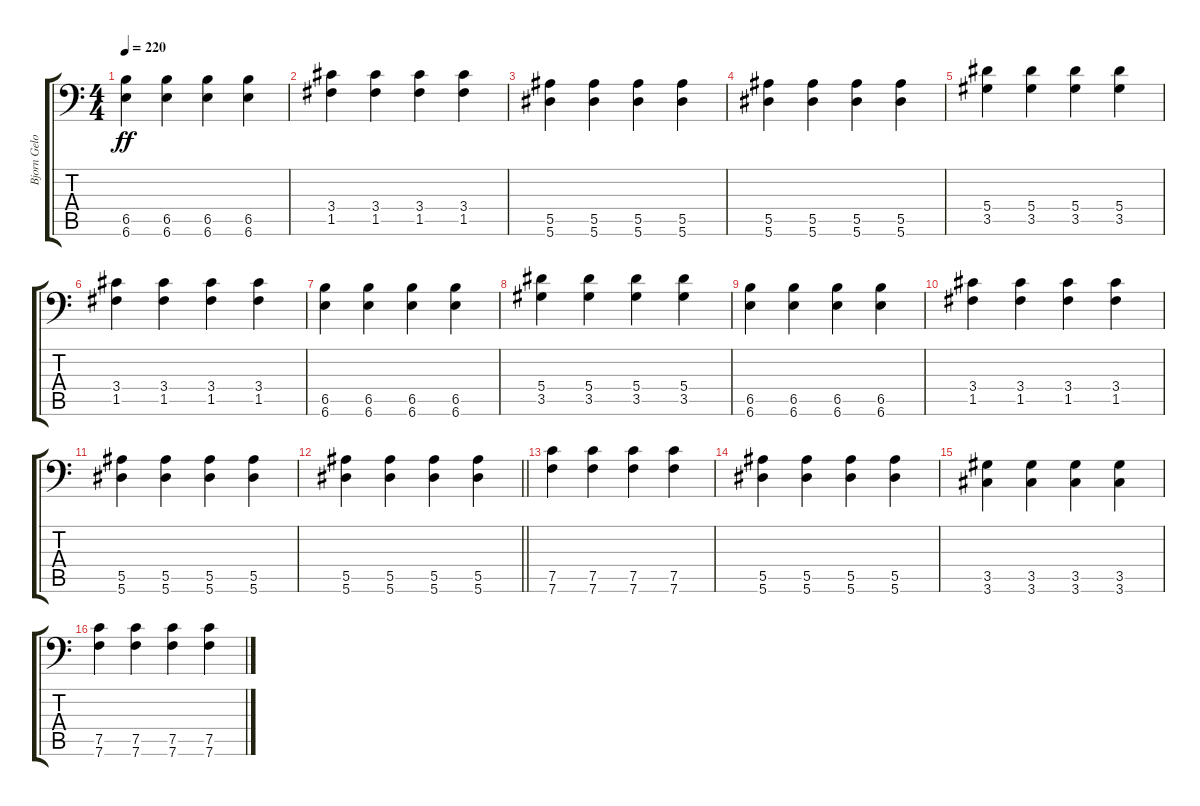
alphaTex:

\track ("Bjorn Gelotte" "Bjorn Gelo") {instrument distortionguitar}
\staff {score tabs}
\tuning (C4 G3 Eb3 Bb2 F2 Bb1) {hide}
\ts (4 4)
\tempo 220
\clef f4
\ks c
(6.5 6.6).4{dy ff} (6.5 6.6).4 (6.5 6.6).4 (6.5 6.6).4 |
(3.4 1.5).4 (3.4 1.5).4 (3.4 1.5).4 (3.4 1.5).4 |
(5.5 5.6).4 (5.5 5.6).4 (5.5 5.6).4 (5.5 5.6).4 |
(5.5 5.6).4 (5.5 5.6).4 (5.5 5.6).4 (5.5 5.6).4 |
(5.4 3.5).4 (5.4 3.5).4 (5.4 3.5).4 (5.4 3.5).4 |
(3.4 1.5).4 (3.4 1.5).4 (3.4 1.5).4 (3.4 1.5).4 |
(6.5 6.6).4 (6.5 6.6).4 (6.5 6.6).4 (6.5 6.6).4 |
(5.4 3.5).4 (5.4 3.5).4 (5.4 3.5).4 (5.4 3.5).4 |
(6.5 6.6).4 (6.5 6.6).4 (6.5 6.6).4 (6.5 6.6).4 |
(3.4 1.5).4 (3.4 1.5).4 (3.4 1.5).4 (3.4 1.5).4 |
(5.5 5.6).4 (5.5 5.6).4 (5.5 5.6).4 (5.5 5.6).4 |
\barLineRight lightlight
(5.5 5.6).4 (5.5 5.6).4 (5.5 5.6).4 (5.5 5.6).4 |
(7.5 7.6).4 (7.5 7.6).4 (7.5 7.6).4 (7.5 7.6).4 |
(5.5 5.6).4 (5.5 5.6).4 (5.5 5.6).4 (5.5 5.6).4 |
(3.5 3.6).4 (3.5 3.6).4 (3.5 3.6).4 (3.5 3.6).4 |
(7.5 7.6).4 (7.5 7.6).4 (7.5 7.6).4 (7.5 7.6).4
